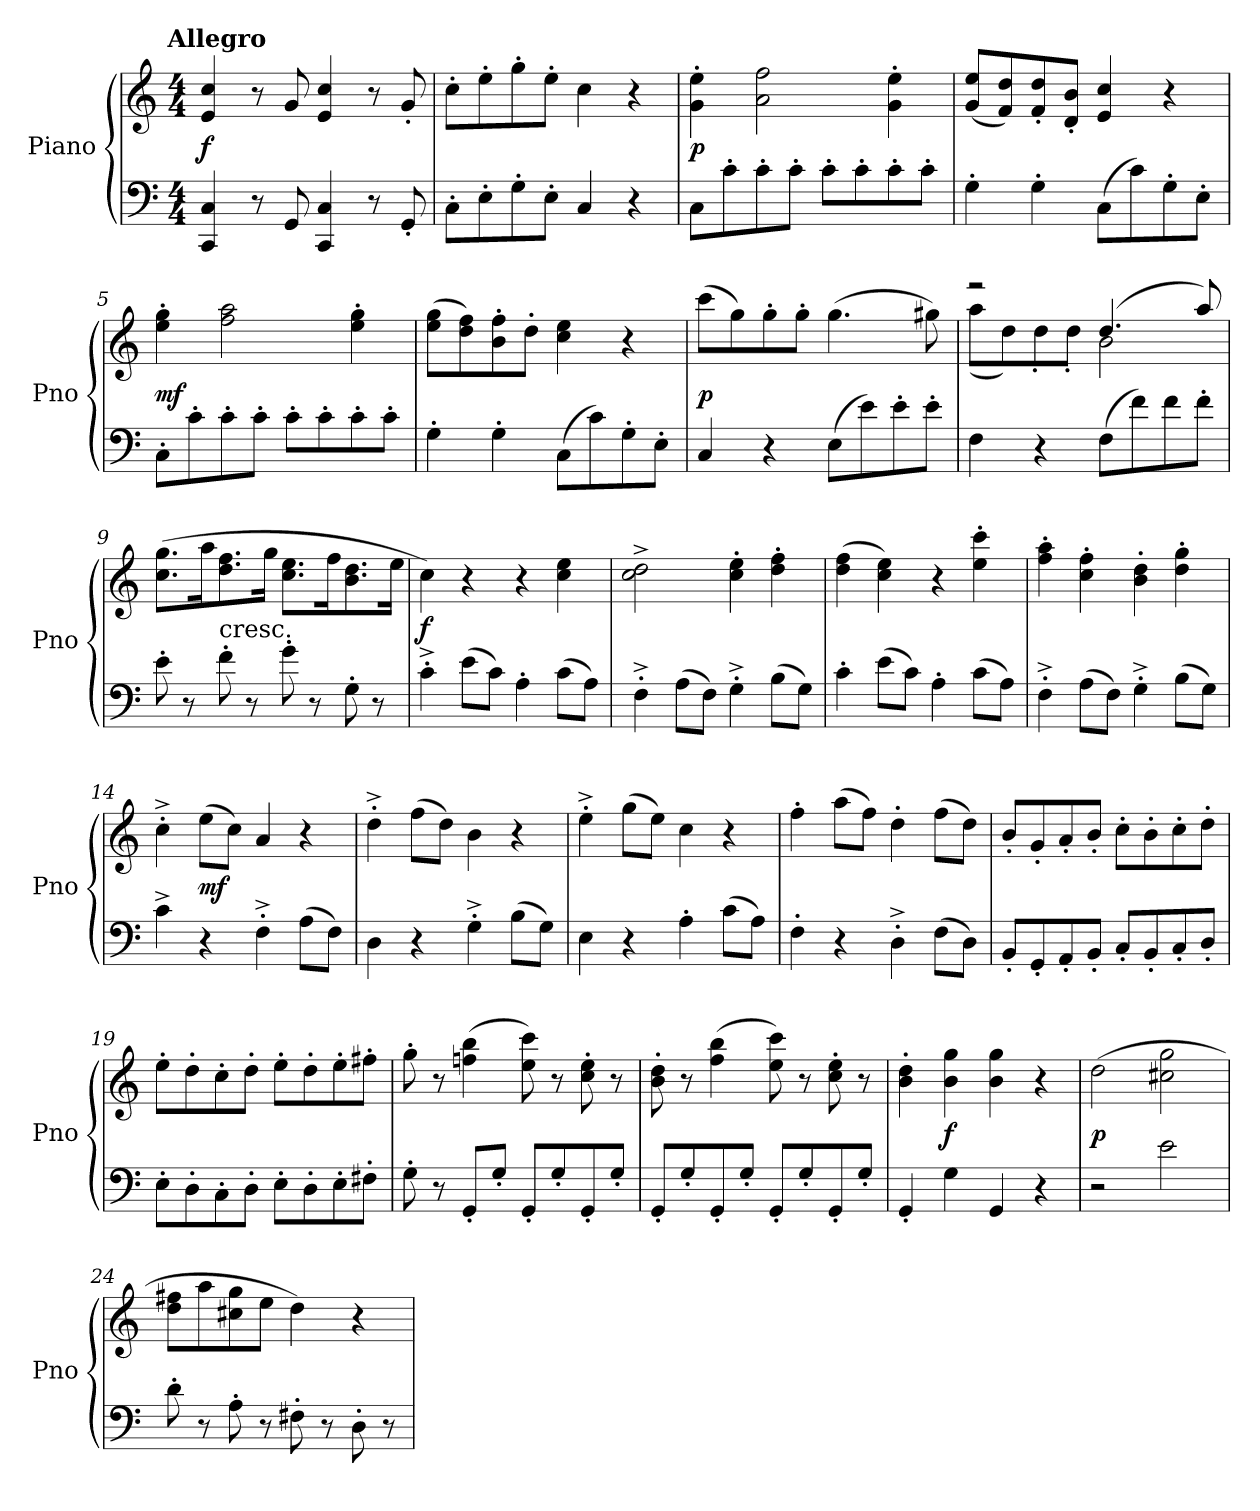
**kern	**kern	**dynam
*part1	*part1	*part1
*staff2	*staff1	*staff1/2
*I"Piano	*	*
*I'Pno	*	*
*clefF4	*clefG2	*
*k[]	*k[]	*
!!LO:TX:omd:t=Allegro
*M4/4	*M4/4	*
*MM132	*MM132	*
=1	=1	=1
4CC/ 4C/	4e/ 4cc/	f
8r	8r	.
8GG/	8g/	.
4CC/ 4C/	4e/ 4cc/	.
8r	8r	.
8GG'/	8g'/	.
=2	=2	=2
8C'\L	8cc'\L	.
8E'\	8ee'\	.
8G'\	8gg'\	.
8E'\J	8ee'\J	.
4C/	4cc\	.
4r	4r	.
=3	=3	=3
8C\L	4g'\ 4ee'\	p
8c'\	.	.
8c'\	2a\ 2ff\	.
8c'\J	.	.
8c'\L	.	.
8c'\	.	.
8c'\	4g'\ 4ee'\	.
8c'\J	.	.
=4	=4	=4
4G'\	(8g/ 8ee/L	.
.	8f/ 8dd/)	.
4G'\	8f'/ 8dd'/	.
.	8d'/ 8b'/J	.
(8C\L	4e/ 4cc/	.
8c\)	.	.
8G'\	4r	.
8E'\J	.	.
=5	=5	=5
8C'\L	4ee'\ 4gg'\	mf
8c'\	.	.
8c'\	2ff\ 2aa\	.
8c'\J	.	.
8c'\L	.	.
8c'\	.	.
8c'\	4ee'\ 4gg'\	.
8c'\J	.	.
=6	=6	=6
4G'\	(8ee\ 8gg\L	.
.	8dd\ 8ff\)	.
4G'\	8b'\ 8ff'\	.
.	8dd'\J	.
(8C\L	4cc\ 4ee\	.
8c\)	.	.
8G'\	4r	.
8E'\J	.	.
=7	=7	=7
4C/	(8ccc\L	p
.	8gg\)	.
4r	8gg'\	.
.	8gg'\J	.
(8E\L	(4.gg\	.
8e\)	.	.
8e'\	.	.
8e'\J	8gg#X\)	.
=8	=8	=8
*	*^	*
4F\	2r	(8aa\L	.
.	.	8dd\)	.
4r	.	8dd'\	.
.	.	8dd'\J	.
(8F\L	(4.dd/	2b\	.
8f\)	.	.	.
8f\	.	.	.
8f'\J	8aa/)	.	.
*	*v	*v	*
=9	=9	=9
8e'\	(8.cc\ 8.gg\L	.
8r	.	.
.	16aa\K	.
!	!LO:TX:c:t=cresc.	!
8f'\	8.dd\ 8.ff\	.
8r	.	.
.	16gg\Jk	.
8g'\	8.cc\ 8.ee\L	.
8r	.	.
.	16ff\K	.
8G'\	8.b\ 8.dd\	.
8r	.	.
.	16ee\Jk	.
=10	=10	=10
4c'^\	4cc\)	f
(8e\L	4r	.
8c\J)	.	.
4A'\	4r	.
(8c\L	4cc\ 4ee\	.
8A\J)	.	.
=11	=11	=11
4F'^\	2cc^\ 2dd^\	.
(8A\L	.	.
8F\J)	.	.
4G'^\	4cc'\ 4ee'\	.
(8B\L	4dd'\ 4ff'\	.
8G\J)	.	.
=12	=12	=12
4c'\	(4dd\ 4ff\	.
(8e\L	4cc\ 4ee\)	.
8c\J)	.	.
4A'\	4r	.
(8c\L	4ee'\ 4ccc'\	.
8A\J)	.	.
=13	=13	=13
4F'^\	4ff'\ 4aa'\	.
(8A\L	4cc'\ 4ff'\	.
8F\J)	.	.
4G'^\	4b'\ 4dd'\	.
(8B\L	4dd'\ 4gg'\	.
8G\J)	.	.
=14	=14	=14
4c^\	4cc'^\	.
4r	(8ee\L	mf
.	8cc\J)	.
4F'^\	4a/	.
(8A\L	4r	.
8F\J)	.	.
=15	=15	=15
4D\	4dd'^\	.
4r	(8ff\L	.
.	8dd\J)	.
4G'^\	4b\	.
(8B\L	4r	.
8G\J)	.	.
=16	=16	=16
4E\	4ee'^\	.
4r	(8gg\L	.
.	8ee\J)	.
4A'\	4cc\	.
(8c\L	4r	.
8A\J)	.	.
=17	=17	=17
4F'\	4ff'\	.
4r	(8aa\L	.
.	8ff\J)	.
4D'^\	4dd'\	.
(8F\L	(8ff\L	.
8D\J)	8dd\J)	.
=18	=18	=18
8BB'/L	8b'/L	.
8GG'/	8g'/	.
8AA'/	8a'/	.
8BB'/J	8b'/J	.
8C'/L	8cc'\L	.
8BB'/	8b'\	.
8C'/	8cc'\	.
8D'/J	8dd'\J	.
=19	=19	=19
8E'\L	8ee'\L	.
8D'\	8dd'\	.
8C'\	8cc'\	.
8D'\J	8dd'\J	.
8E'\L	8ee'\L	.
8D'\	8dd'\	.
8E'\	8ee'\	.
8F#X'\J	8ff#X'\J	.
=20	=20	=20
8G'\	8gg'\	.
8r	8r	.
8GG'/L	(4ffn\ 4bb\	.
8G'/J	.	.
8GG'/L	8ee\ 8ccc\)	.
8G'/	8r	.
8GG'/	8cc'\ 8ee'\	.
8G'/J	8r	.
=21	=21	=21
8GG'/L	8b'\ 8dd'\	.
8G'/	8r	.
8GG'/	(4ff\ 4bb\	.
8G'/J	.	.
8GG'/L	8ee\ 8ccc\)	.
8G'/	8r	.
8GG'/	8cc'\ 8ee'\	.
8G'/J	8r	.
=22	=22	=22
4GG'/	4b'\ 4dd'\	.
4G\	4b\ 4gg\	f
4GG/	4b\ 4gg\	.
4r	4r	.
=23	=23	=23
2r	(2dd\	p
2e\	2cc#X\ 2gg\	.
=24	=24	=24
8d'\	8dd\ 8ff#X\L	.
8r	8aa\	.
8A'\	8cc#X\ 8gg\	.
8r	8ee\J	.
8F#X'\	4dd\)	.
8r	.	.
8D'\	4r	.
8r	.	.
=	=	=
*-	*-	*-
